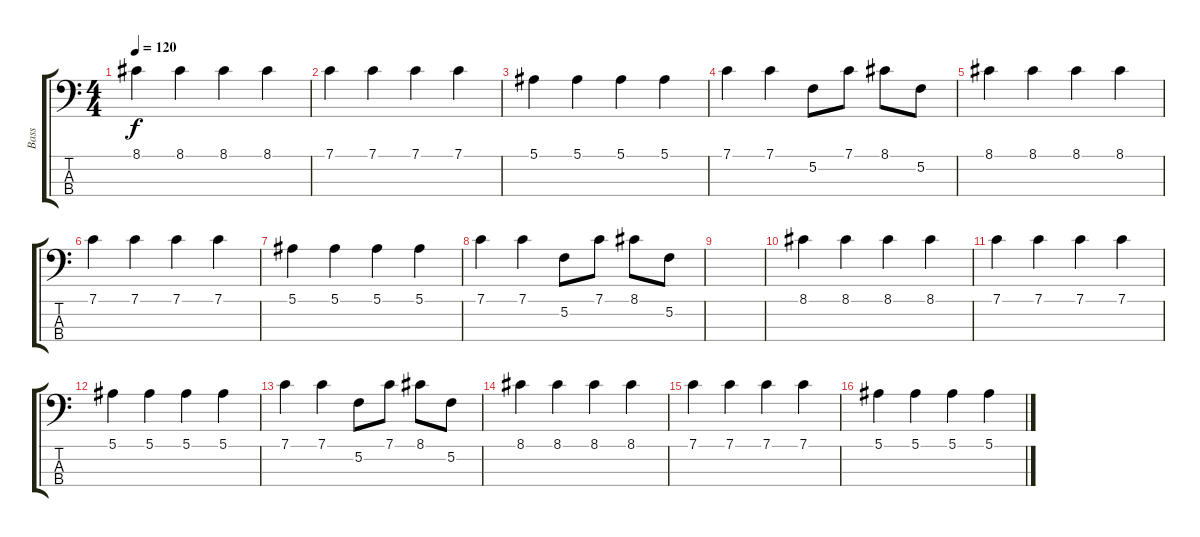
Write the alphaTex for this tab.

\track ("Bass" "Bass") {instrument electricbassfinger}
\staff {score tabs}
\tuning (F2 C2 G1 D1) {hide}
\ts (4 4)
\tempo 120
\clef f4
\ks c
8.1.4{dy f} 8.1.4 8.1.4 8.1.4 |
7.1.4 7.1.4 7.1.4 7.1.4 |
5.1.4 5.1.4 5.1.4 5.1.4 |
7.1.4 7.1.4 5.2.8 7.1.8 8.1.8 5.2.8 |
8.1.4 8.1.4 8.1.4 8.1.4 |
7.1.4 7.1.4 7.1.4 7.1.4 |
5.1.4 5.1.4 5.1.4 5.1.4 |
7.1.4 7.1.4 5.2.8 7.1.8 8.1.8 5.2.8 |
|
8.1.4 8.1.4 8.1.4 8.1.4 |
7.1.4 7.1.4 7.1.4 7.1.4 |
5.1.4 5.1.4 5.1.4 5.1.4 |
7.1.4 7.1.4 5.2.8 7.1.8 8.1.8 5.2.8 |
8.1.4 8.1.4 8.1.4 8.1.4 |
7.1.4 7.1.4 7.1.4 7.1.4 |
5.1.4 5.1.4 5.1.4 5.1.4
